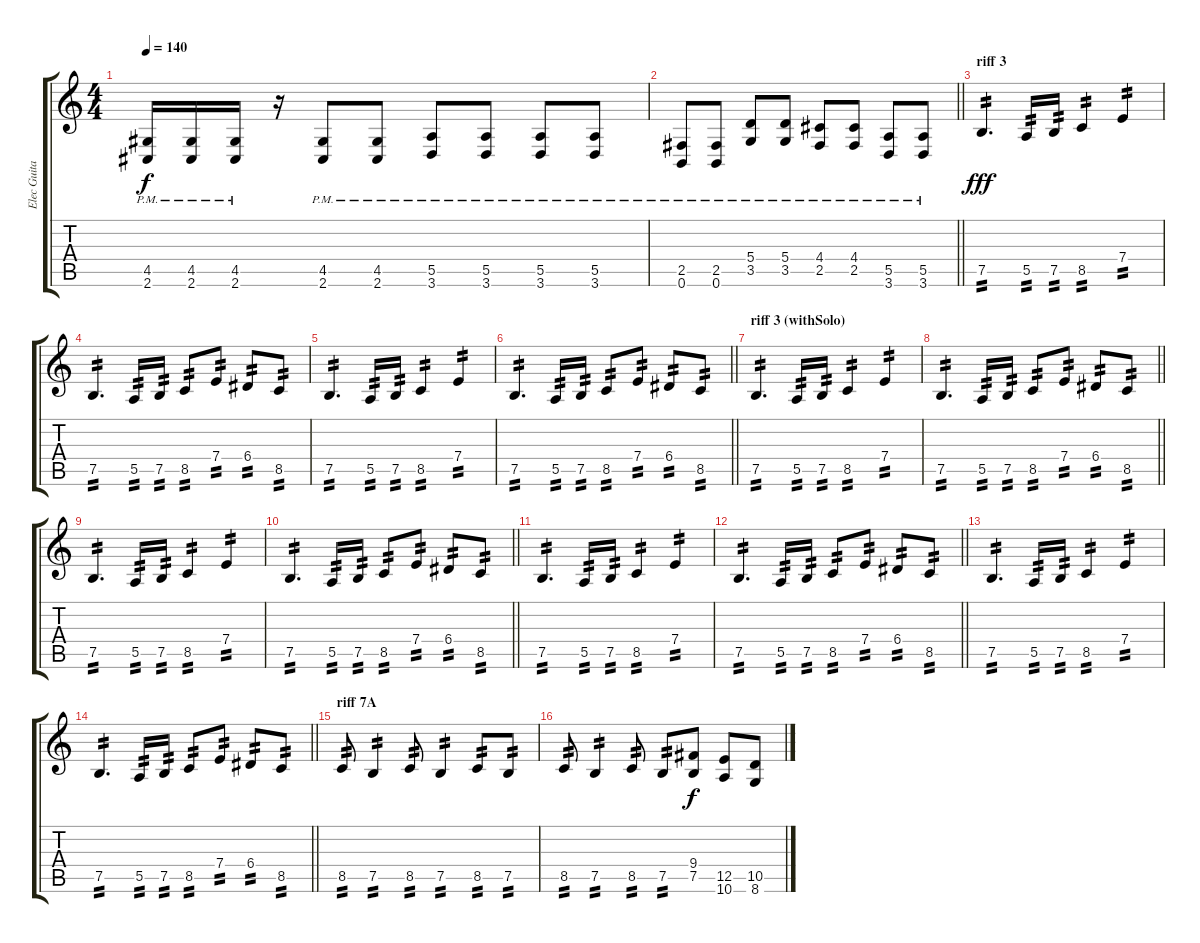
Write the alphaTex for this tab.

\track ("Elec Guitar 1" "Elec Guita") {instrument distortionguitar}
\staff {score tabs}
\tuning (B3 Gb3 D3 A2 E2 B1) {hide}
\ts (4 4)
\tempo 140
\clef g2
\ks c
(4.5{pm} 2.6{pm}).16{dy f} (4.5{pm} 2.6{pm}).16 (4.5{pm} 2.6{pm}).16 r.16 (4.5{pm} 2.6{pm}).8 (4.5{pm} 2.6{pm}).8 (5.5{pm} 3.6{pm}).8 (5.5{pm} 3.6{pm}).8 (5.5{pm} 3.6{pm}).8 (5.5{pm} 3.6{pm}).8 |
\barLineRight lightlight
(2.5{pm} 0.6{pm}).8 (2.5{pm} 0.6{pm}).8 (5.4{pm} 3.5{pm}).8 (5.4{pm} 3.5{pm}).8 (4.4{pm} 2.5{pm}).8 (4.4{pm} 2.5{pm}).8 (5.5{pm} 3.6{pm}).8 (5.5{pm} 3.6{pm}).8 |
\section ("" "riff 3")
7.5.4{d tp 2 dy fff} 5.5.16{tp 2} 7.5.16{tp 2} 8.5.4{tp 2} 7.4.4{tp 2} |
7.5.4{d tp 2} 5.5.16{tp 2} 7.5.16{tp 2} 8.5.8{tp 2} 7.4.8{tp 2} 6.4.8{tp 2} 8.5.8{tp 2} |
7.5.4{d tp 2} 5.5.16{tp 2} 7.5.16{tp 2} 8.5.4{tp 2} 7.4.4{tp 2} |
\barLineRight lightlight
7.5.4{d tp 2} 5.5.16{tp 2} 7.5.16{tp 2} 8.5.8{tp 2} 7.4.8{tp 2} 6.4.8{tp 2} 8.5.8{tp 2} |
\section ("" "riff 3 (withSolo)")
7.5.4{d tp 2} 5.5.16{tp 2} 7.5.16{tp 2} 8.5.4{tp 2} 7.4.4{tp 2} |
\barLineRight lightlight
7.5.4{d tp 2} 5.5.16{tp 2} 7.5.16{tp 2} 8.5.8{tp 2} 7.4.8{tp 2} 6.4.8{tp 2} 8.5.8{tp 2} |
7.5.4{d tp 2} 5.5.16{tp 2} 7.5.16{tp 2} 8.5.4{tp 2} 7.4.4{tp 2} |
\barLineRight lightlight
7.5.4{d tp 2} 5.5.16{tp 2} 7.5.16{tp 2} 8.5.8{tp 2} 7.4.8{tp 2} 6.4.8{tp 2} 8.5.8{tp 2} |
7.5.4{d tp 2} 5.5.16{tp 2} 7.5.16{tp 2} 8.5.4{tp 2} 7.4.4{tp 2} |
\barLineRight lightlight
7.5.4{d tp 2} 5.5.16{tp 2} 7.5.16{tp 2} 8.5.8{tp 2} 7.4.8{tp 2} 6.4.8{tp 2} 8.5.8{tp 2} |
7.5.4{d tp 2} 5.5.16{tp 2} 7.5.16{tp 2} 8.5.4{tp 2} 7.4.4{tp 2} |
\barLineRight lightlight
7.5.4{d tp 2} 5.5.16{tp 2} 7.5.16{tp 2} 8.5.8{tp 2} 7.4.8{tp 2} 6.4.8{tp 2} 8.5.8{tp 2} |
\section ("" "riff 7A")
8.5.8{tp 2} 7.5.4{tp 2} 8.5.8{tp 2} 7.5.4{tp 2} 8.5.8{tp 2} 7.5.8{tp 2} |
8.5.8{tp 2} 7.5.4{tp 2} 8.5.8{tp 2} 7.5.8{tp 2} (9.4 7.5).8{dy f} (12.5 10.6).8 (10.5 8.6).8
